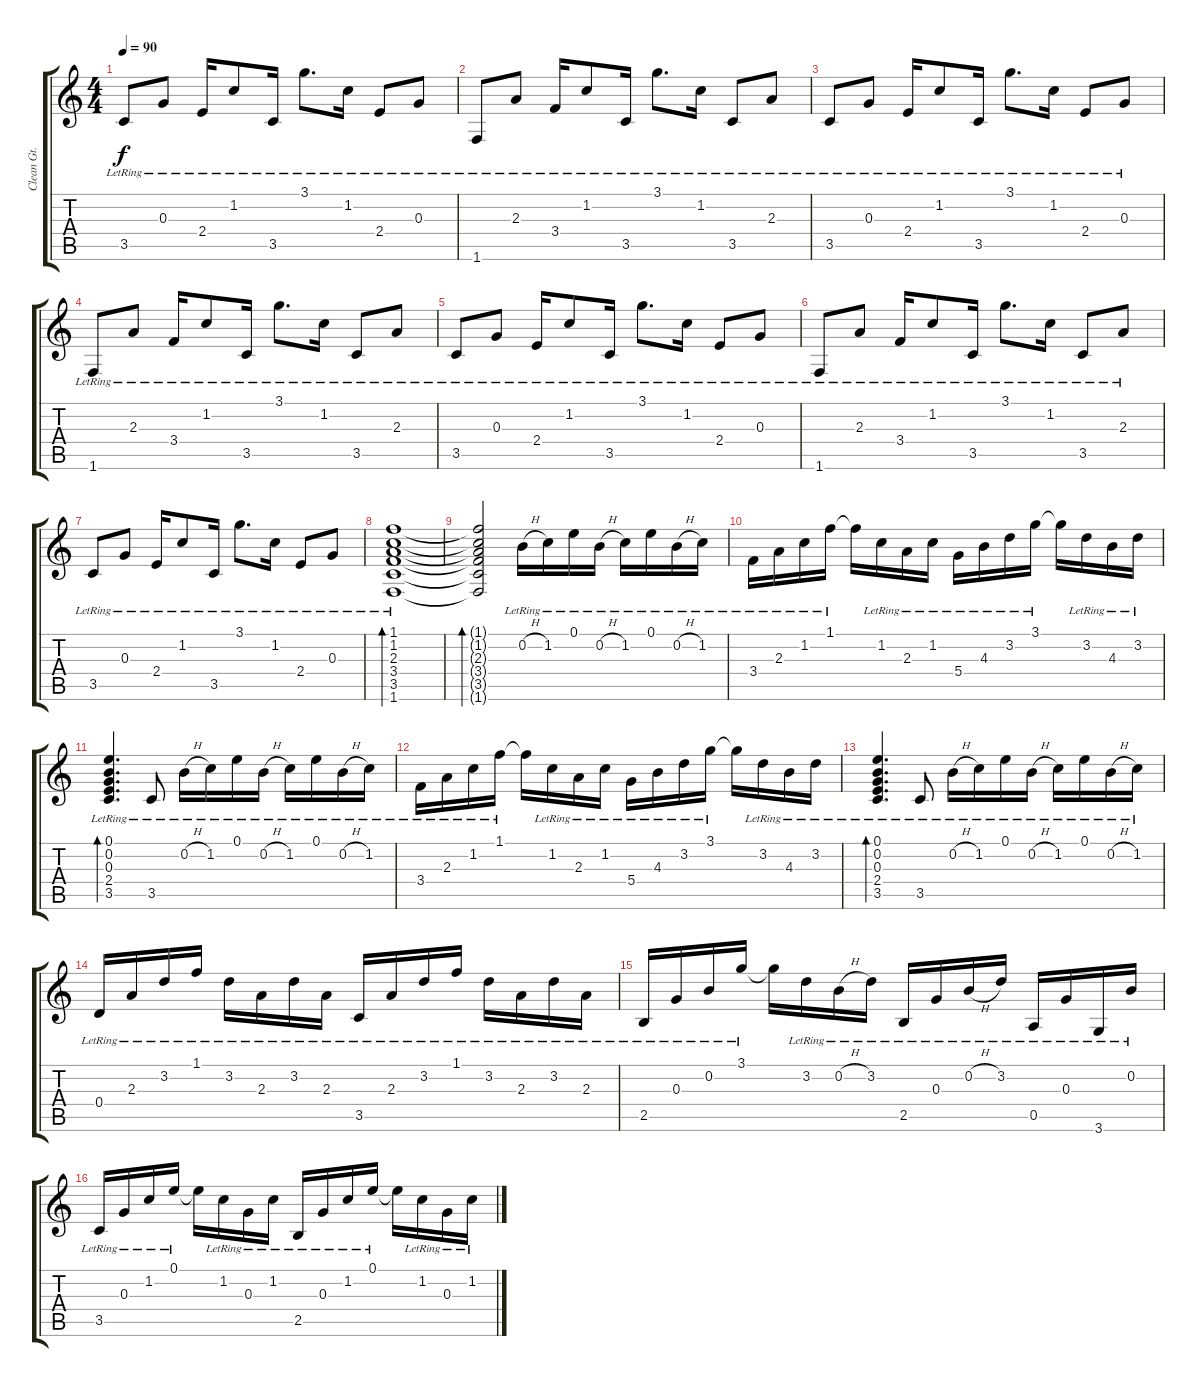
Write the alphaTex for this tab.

\track ("Clean Gt." "Clean Gt.") {instrument electricguitarclean}
\staff {score tabs}
\tuning (E4 B3 G3 D3 A2 E2) {hide}
\ts (4 4)
\tempo 90
\clef g2
\ks c
3.5{lr}.8{dy f} 0.3{lr}.8 2.4{lr}.16 1.2{lr}.8 3.5{lr}.16 3.1{lr}.8{d} 1.2{lr}.16 2.4{lr}.8 0.3{lr}.8 |
1.6{lr}.8 2.3{lr}.8 3.4{lr}.16 1.2{lr}.8 3.5{lr}.16 3.1{lr}.8{d} 1.2{lr}.16 3.5{lr}.8 2.3{lr}.8 |
3.5{lr}.8 0.3{lr}.8 2.4{lr}.16 1.2{lr}.8 3.5{lr}.16 3.1{lr}.8{d} 1.2{lr}.16 2.4{lr}.8 0.3{lr}.8 |
1.6{lr}.8 2.3{lr}.8 3.4{lr}.16 1.2{lr}.8 3.5{lr}.16 3.1{lr}.8{d} 1.2{lr}.16 3.5{lr}.8 2.3{lr}.8 |
3.5{lr}.8 0.3{lr}.8 2.4{lr}.16 1.2{lr}.8 3.5{lr}.16 3.1{lr}.8{d} 1.2{lr}.16 2.4{lr}.8 0.3{lr}.8 |
1.6{lr}.8 2.3{lr}.8 3.4{lr}.16 1.2{lr}.8 3.5{lr}.16 3.1{lr}.8{d} 1.2{lr}.16 3.5{lr}.8 2.3{lr}.8 |
3.5{lr}.8 0.3{lr}.8 2.4{lr}.16 1.2{lr}.8 3.5{lr}.16 3.1{lr}.8{d} 1.2{lr}.16 2.4{lr}.8 0.3{lr}.8 |
(1.1{lr} 1.2{lr} 2.3{lr} 3.4{lr} 3.5{lr} 1.6{lr}).1{bd 30} |
(1.1{t} 1.2{t} 2.3{t} 3.4{t} 3.5{t} 1.6{t}).2{bd 30} 0.2{h lr}.16 1.2{lr}.16 0.1{lr}.16 0.2{h lr}.16 1.2{lr}.16 0.1{lr}.16 0.2{h lr}.16 1.2{lr}.16 |
3.4{lr}.16 2.3{lr}.16 1.2{lr}.16 1.1{lr}.16 1.1{t}.16 1.2{lr}.16 2.3{lr}.16 1.2{lr}.16 5.4{lr}.16 4.3{lr}.16 3.2{lr}.16 3.1{lr}.16 3.1{t}.16 3.2{lr}.16 4.3{lr}.16 3.2{lr}.16 |
(0.1{lr} 0.2{lr} 0.3{lr} 2.4{lr} 3.5{lr}).4{d bd 30} 3.5{lr}.8 0.2{h lr}.16 1.2{lr}.16 0.1{lr}.16 0.2{h lr}.16 1.2{lr}.16 0.1{lr}.16 0.2{h lr}.16 1.2{lr}.16 |
3.4{lr}.16 2.3{lr}.16 1.2{lr}.16 1.1{lr}.16 1.1{t}.16 1.2{lr}.16 2.3{lr}.16 1.2{lr}.16 5.4{lr}.16 4.3{lr}.16 3.2{lr}.16 3.1{lr}.16 3.1{t}.16 3.2{lr}.16 4.3{lr}.16 3.2{lr}.16 |
(0.1{lr} 0.2{lr} 0.3{lr} 2.4{lr} 3.5{lr}).4{d bd 30} 3.5{lr}.8 0.2{h lr}.16 1.2{lr}.16 0.1{lr}.16 0.2{h lr}.16 1.2{lr}.16 0.1{lr}.16 0.2{h lr}.16 1.2{lr}.16 |
0.4{lr}.16 2.3{lr}.16 3.2{lr}.16 1.1{lr}.16 3.2{lr}.16 2.3{lr}.16 3.2{lr}.16 2.3{lr}.16 3.5{lr}.16 2.3{lr}.16 3.2{lr}.16 1.1{lr}.16 3.2{lr}.16 2.3{lr}.16 3.2{lr}.16 2.3{lr}.16 |
2.5{lr}.16 0.3{lr}.16 0.2{lr}.16 3.1{lr}.16 3.1{t}.16 3.2{lr}.16 0.2{h lr}.16 3.2{lr}.16 2.5{lr}.16 0.3{lr}.16 0.2{h lr}.16 3.2{lr}.16 0.5{lr}.16 0.3{lr}.16 3.6{lr}.16 0.2{lr}.16 |
3.5{lr}.16 0.3{lr}.16 1.2{lr}.16 0.1{lr}.16 0.1{t}.16 1.2{lr}.16 0.3{lr}.16 1.2{lr}.16 2.5{lr}.16 0.3{lr}.16 1.2{lr}.16 0.1{lr}.16 0.1{t}.16 1.2{lr}.16 0.3{lr}.16 1.2{lr}.16
